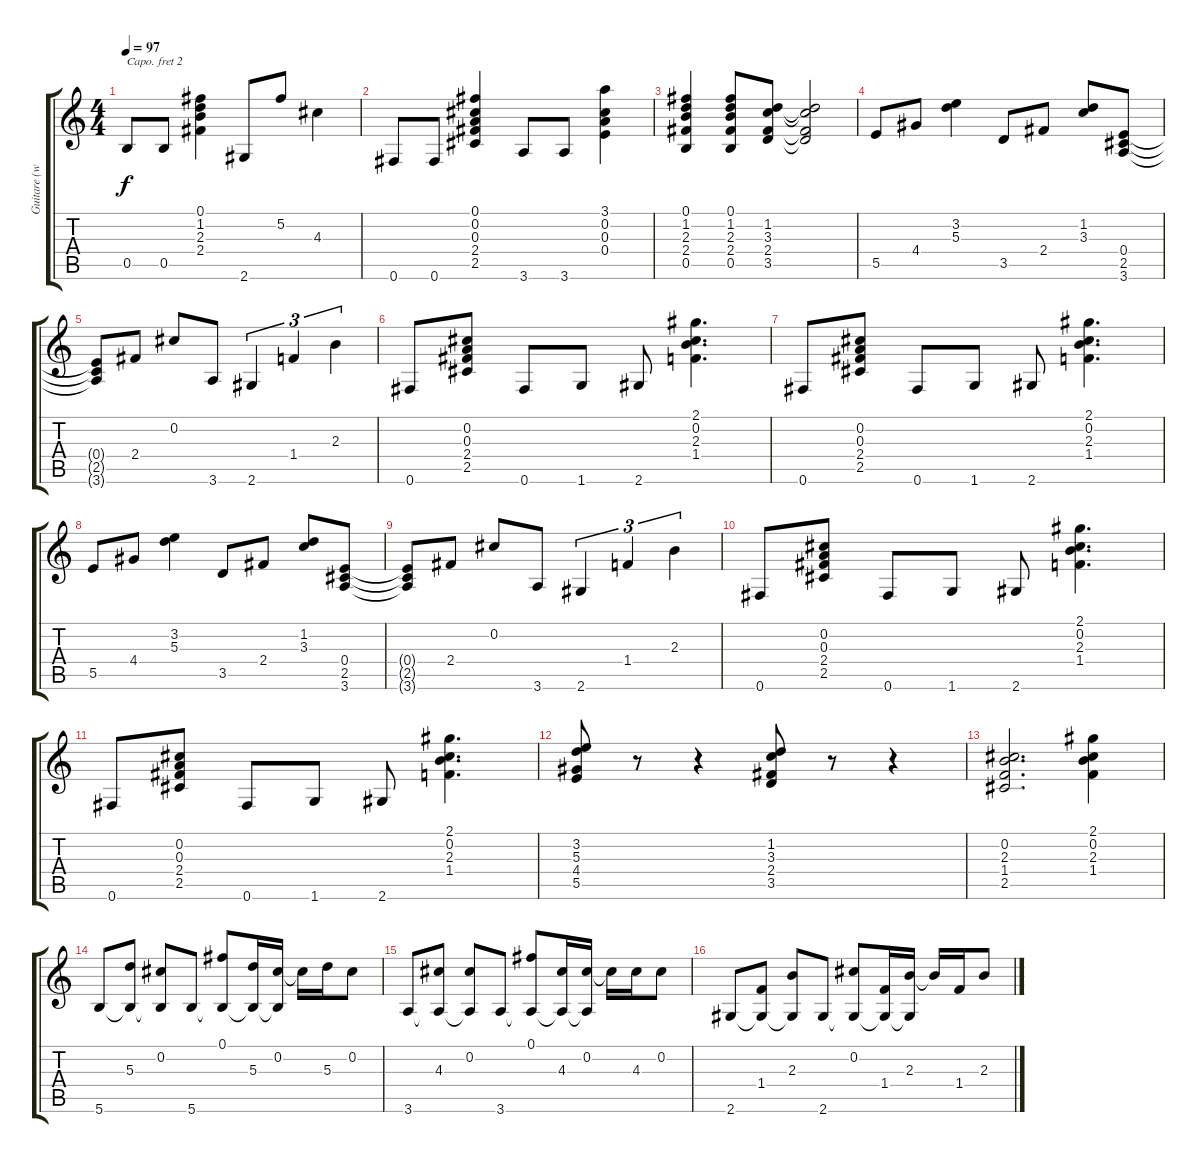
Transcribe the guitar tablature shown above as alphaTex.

\track ("Guitare (w/ wha-wha)" "Guitare (w") {instrument overdrivenguitar}
\staff {score tabs}
\capo 2
\tuning (E4 B3 G3 D3 A2 E2) {hide}
\ts (4 4)
\tempo 97
\clef g2
\ks c
0.5.8{dy f} 0.5.8 (0.1 1.2 2.3 2.4).4 2.6.8 5.2.8 4.3.4 |
0.6.8 0.6.8 (0.1 0.2 0.3 2.4 2.5).4 3.6.8 3.6.8 (3.1 0.2 0.3 0.4).4 |
(0.1 1.2 2.3 2.4 0.5).4 (0.1 1.2 2.3 2.4 0.5).8 (1.2 3.3 2.4 3.5).8 (1.2{t} 3.3{t} 2.4{t} 3.5{t}).2 |
5.5.8 4.4.8 (3.2 5.3).4 3.5.8 2.4.8 (1.2 3.3).8 (0.4 2.5 3.6).8 |
(0.4{t} 2.5{t} 3.6{t}).8 2.4.8 0.2.8 3.6.8 2.6.4{tu (3 2)} 1.4.4{tu (3 2)} 2.3.4{tu (3 2)} |
0.6.8 (0.2 0.3 2.4 2.5).8 0.6.8 1.6.8 2.6.8 (2.1 0.2 2.3 1.4).4{d} |
0.6.8 (0.2 0.3 2.4 2.5).8 0.6.8 1.6.8 2.6.8 (2.1 0.2 2.3 1.4).4{d} |
5.5.8 4.4.8 (3.2 5.3).4 3.5.8 2.4.8 (1.2 3.3).8 (0.4 2.5 3.6).8 |
(0.4{t} 2.5{t} 3.6{t}).8 2.4.8 0.2.8 3.6.8 2.6.4{tu (3 2)} 1.4.4{tu (3 2)} 2.3.4{tu (3 2)} |
0.6.8 (0.2 0.3 2.4 2.5).8 0.6.8 1.6.8 2.6.8 (2.1 0.2 2.3 1.4).4{d} |
0.6.8 (0.2 0.3 2.4 2.5).8 0.6.8 1.6.8 2.6.8 (2.1 0.2 2.3 1.4).4{d} |
(3.2 5.3 4.4 5.5).8 r.8 r.4 (1.2 3.3 2.4 3.5).8 r.8 r.4 |
(0.2 2.3 1.4 2.5).2{d} (2.1 0.2 2.3 1.4).4 |
5.6.8 (5.3 5.6{t}).8 (0.2 5.6{t}).8 5.6.8 (0.1 5.6{t}).8 (5.3 5.6{t}).16 (0.2 5.6{t}).16 0.2{t}.16 5.3.16 0.2.8 |
3.6.8 (4.3 3.6{t}).8 (0.2 3.6{t}).8 3.6.8 (0.1 3.6{t}).8 (4.3 3.6{t}).16 (0.2 3.6{t}).16 0.2{t}.16 4.3.16 0.2.8 |
2.6.8 (1.4 2.6{t}).8 (2.3 2.6{t}).8 2.6.8 (0.2 2.6{t}).8 (1.4 2.6{t}).16 (2.3 2.6{t}).16 2.3{t}.16 1.4.16 2.3.8
